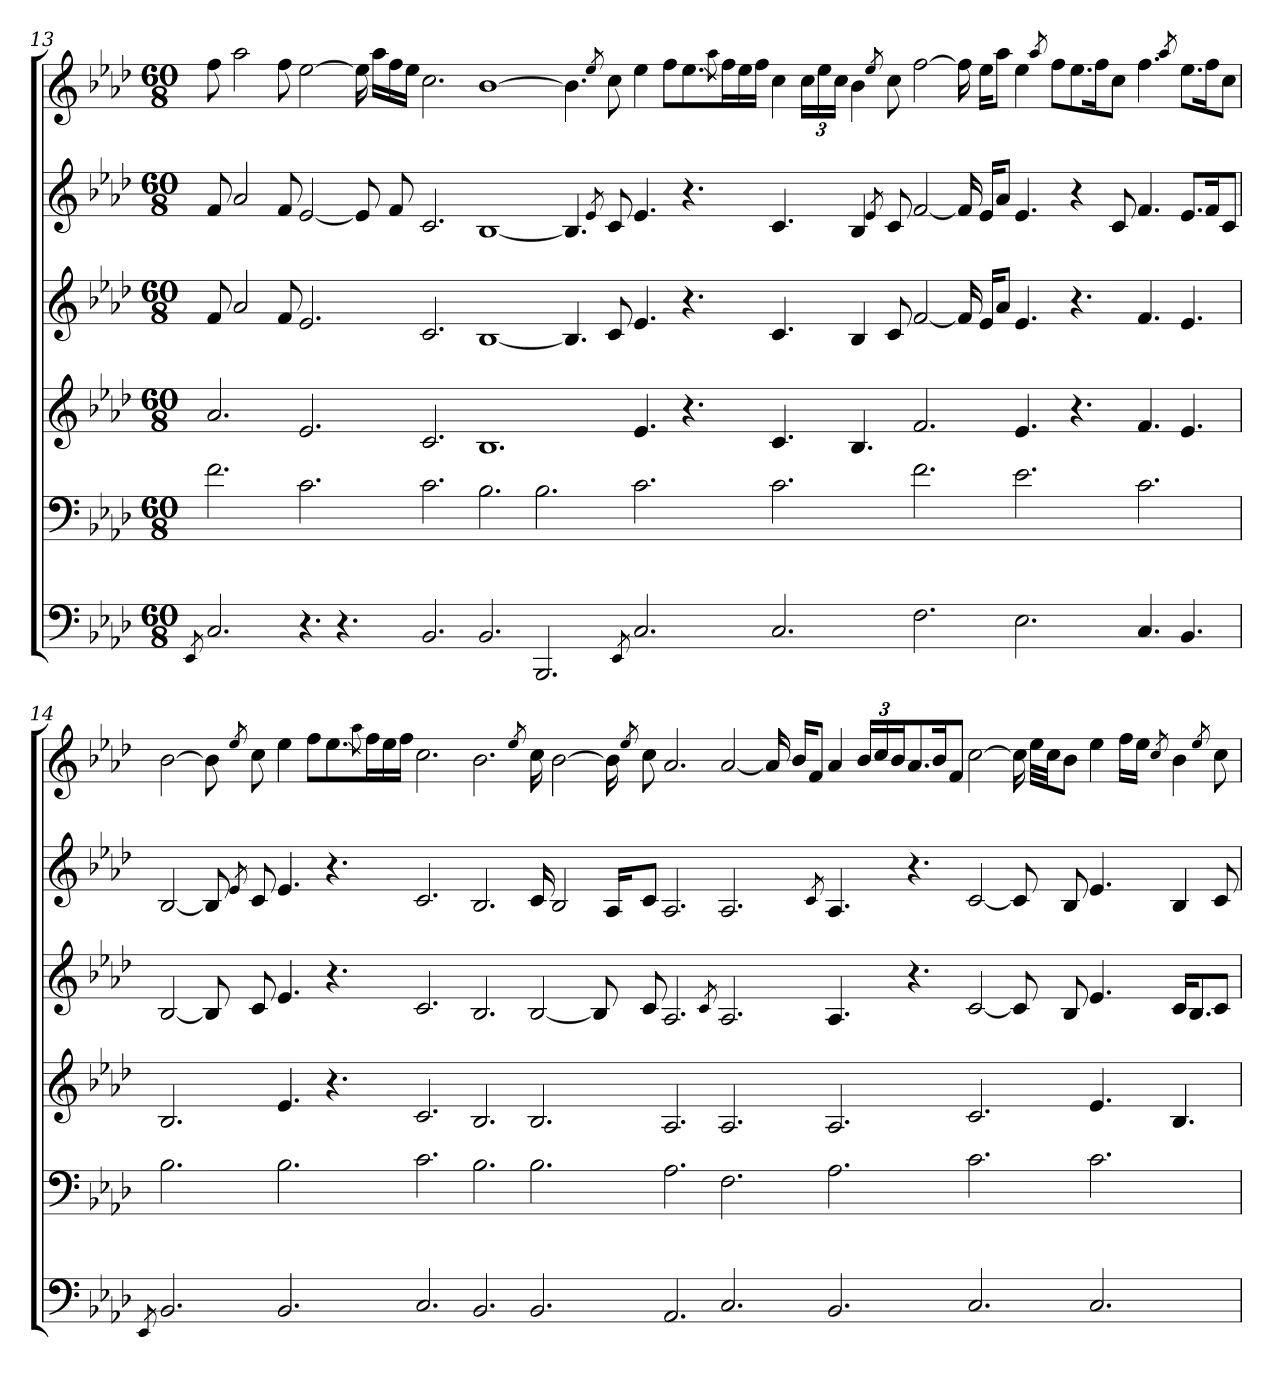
**kern	**kern	**kern	**kern	**kern	**kern
*part6	*part5	*part4	*part3	*part2	*part1
*staff6	*staff5	*staff4	*staff3	*staff2	*staff1
*clefF4	*clefF4	*clefG2	*clefG2	*clefG2	*clefG2
*k[b-e-a-d-]	*k[b-e-a-d-]	*k[b-e-a-d-]	*k[b-e-a-d-]	*k[b-e-a-d-]	*k[b-e-a-d-]
*M60/8	*M60/8	*M60/8	*M60/8	*M60/8	*M60/8
=13	=13	=13	=13	=13	=13
8qEE-	.	.	.	.	.
2.C	2.f	2.a-	8f	8f	8ff
.	.	.	2a-	2a-	2aa-
.	.	.	8f	8f	8ff
4.r	2.c	2.e-	2.e-	[2e-	[2ee-
4.r	.	.	.	.	.
.	.	.	.	8e-]	16ee-]
.	.	.	.	.	16aa-\LL
.	.	.	.	8f	16ff\
.	.	.	.	.	16ee-\JJ
2.BB-	2.c	2.c	2.c	2.c	2.cc
2.BB-	2.B-	1.B-	[1B-	[1B-	[1b-
2.BBB-	2.B-	.	.	.	.
.	.	.	4.B-]	4.B-]	4.b-]
.	.	.	.	8qe-	8qee-
.	.	.	8c	8c	8cc
8qEE-	.	.	.	.	.
2.C	2.c	4.e-	4.e-	4.e-	4ee-
.	.	.	.	.	8ff\L
.	.	4.r	4.r	4.r	8.ee-\
.	.	.	.	.	8qaa-\
.	.	.	.	.	16ff\L
.	.	.	.	.	16ee-\
.	.	.	.	.	16ff\JJ
2.C	2.c	4.c	4.c	4.c	4cc
.	.	.	.	.	24cc\LL
.	.	.	.	.	24ee-\
.	.	.	.	.	24cc\JJ
.	.	4.B-	4B-	4B-	4b-
.	.	.	.	8qe-	8qee-
.	.	.	8c	8c	8cc
2.F	2.f	2.f	[2f	[2f	[2ff
.	.	.	16f]	16f]	16ff]
.	.	.	16e-/KL	16e-/KL	16ee-\KL
.	.	.	8a-/J	8a-/J	8aa-\J
2.E-	2.e-	4.e-	4.e-	4.e-	4ee-
.	.	.	.	.	8qaa-
.	.	.	.	.	8ff\L
.	.	4.r	4.r	4r	8.ee-\
.	.	.	.	.	16ff\K
.	.	.	.	8c	8cc\J
4.C	2.c	4.f	4.f	4.f	4.ff
.	.	.	.	.	8qaa-
4.BB-	.	4.e-	4.e-	8.e-/L	8.ee-\L
.	.	.	.	16f/K	16ff\K
.	.	.	.	8c/J	8cc\J
=14	=14	=14	=14	=14	=14
8qEE-	.	.	.	.	.
2.BB-	2.B-	2.B-	[2B-	[2B-	[2b-
.	.	.	8B-]	8B-]	8b-]
.	.	.	.	8qe-	8qee-
.	.	.	8c	8c	8cc
2.BB-	2.B-	4.e-	4.e-	4.e-	4ee-
.	.	.	.	.	8ff\L
.	.	4.r	4.r	4.r	8.ee-\
.	.	.	.	.	8qaa-\
.	.	.	.	.	16ff\L
.	.	.	.	.	16ee-\
.	.	.	.	.	16ff\JJ
2.C	2.c	2.c	2.c	2.c	2.cc
2.BB-	2.B-	2.B-	2.B-	2.B-	2.b-
.	.	.	.	.	8qee-
2.BB-	2.B-	2.B-	[2B-	16c	16cc
.	.	.	.	2B-	[2b-
.	.	.	8B-]	.	.
.	.	.	.	16A-/KL	16b-]
.	.	.	.	.	8qee-
.	.	.	8c	8c/J	8cc
2.AA-	2.A-	2.A-	2.A-	2.A-	2.a-
.	.	.	8qc	.	.
2.C	2.F	2.A-	2.A-	2.A-	[2a-
.	.	.	.	.	16a-]
.	.	.	.	.	16b-/KL
.	.	.	.	.	8f/J
.	.	.	.	8qc	.
2.BB-	2.A-	2.A-	4.A-	4.A-	4a-
.	.	.	.	.	24b-/LL
.	.	.	.	.	24cc/
.	.	.	.	.	24b-/J
.	.	.	4.r	4.r	8.a-/
.	.	.	.	.	16b-/K
.	.	.	.	.	8f/J
2.C	2.c	2.c	[2c	[2c	[2cc
.	.	.	8c]	8c]	16cc]
.	.	.	.	.	32ee-\LLL
.	.	.	.	.	32cc\JJ
.	.	.	8B-	8B-	8b-\J
2.C	2.c	4.e-	4.e-	4.e-	4ee-
.	.	.	.	.	16ff\LL
.	.	.	.	.	16ee-\JJ
.	.	.	.	.	8qcc
.	.	4.B-	16c/KL	4B-	4b-
.	.	.	8.B-/	.	.
.	.	.	.	.	8qee-
.	.	.	8c/J	8c	8cc
=	=	=	=	=	=
*-	*-	*-	*-	*-	*-
